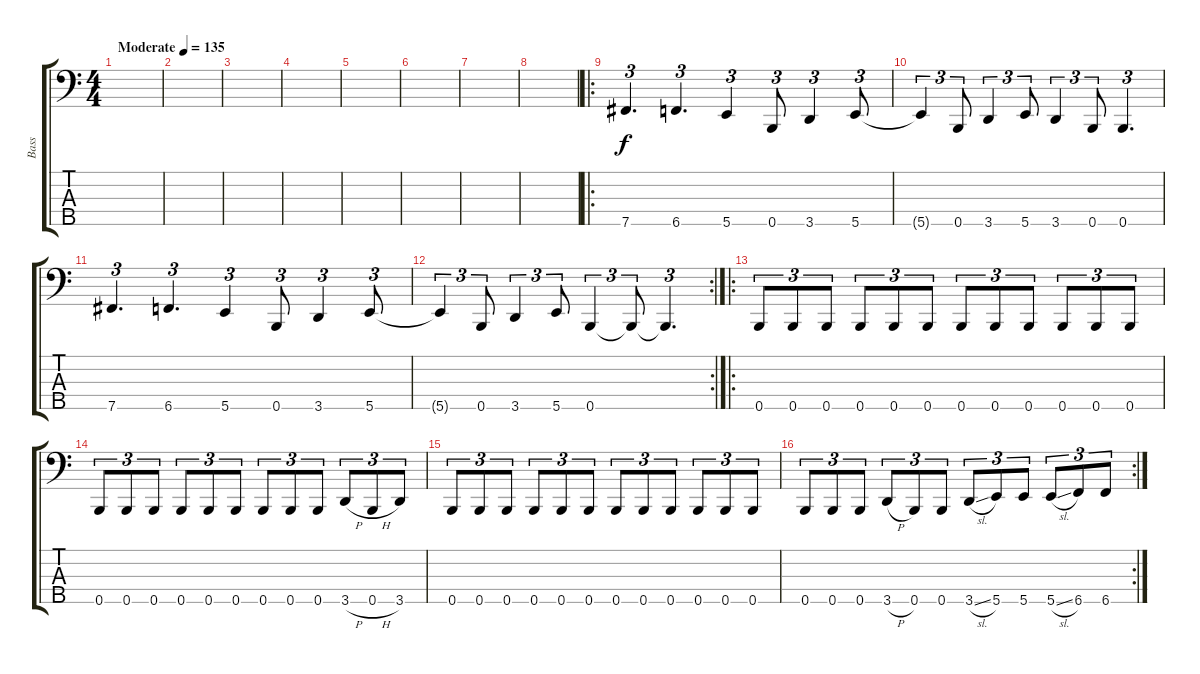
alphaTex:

\track ("Bass" "Bass") {instrument electricbasspick}
\staff {score tabs}
\tuning (G2 D2 A1 E1 B0) {hide}
\ts (4 4)
\tempo (135 "Moderate")
\clef f4
\ks c
|
|
|
|
|
|
|
|
\ro
7.5.4{d tu (3 2)} 6.5.4{d tu (3 2)} 5.5.4{tu (3 2)} 0.5.8{tu (3 2)} 3.5.4{tu (3 2)} 5.5.8{tu (3 2)} |
5.5{t}.4{tu (3 2)} 0.5.8{tu (3 2)} 3.5.4{tu (3 2)} 5.5.8{tu (3 2)} 3.5.4{tu (3 2)} 0.5.8{tu (3 2)} 0.5.4{d tu (3 2)} |
7.5.4{d tu (3 2)} 6.5.4{d tu (3 2)} 5.5.4{tu (3 2)} 0.5.8{tu (3 2)} 3.5.4{tu (3 2)} 5.5.8{tu (3 2)} |
\rc 2
5.5{t}.4{tu (3 2)} 0.5.8{tu (3 2)} 3.5.4{tu (3 2)} 5.5.8{tu (3 2)} 0.5.4{tu (3 2)} 0.5{t}.8{tu (3 2)} 0.5{t}.4{d tu (3 2)} |
\ro
0.5.8{tu (3 2)} 0.5.8{tu (3 2)} 0.5.8{tu (3 2)} 0.5.8{tu (3 2)} 0.5.8{tu (3 2)} 0.5.8{tu (3 2)} 0.5.8{tu (3 2)} 0.5.8{tu (3 2)} 0.5.8{tu (3 2)} 0.5.8{tu (3 2)} 0.5.8{tu (3 2)} 0.5.8{tu (3 2)} |
0.5.8{tu (3 2)} 0.5.8{tu (3 2)} 0.5.8{tu (3 2)} 0.5.8{tu (3 2)} 0.5.8{tu (3 2)} 0.5.8{tu (3 2)} 0.5.8{tu (3 2)} 0.5.8{tu (3 2)} 0.5.8{tu (3 2)} 3.5{h}.8{tu (3 2)} 0.5{h}.8{tu (3 2)} 3.5.8{tu (3 2)} |
0.5.8{tu (3 2)} 0.5.8{tu (3 2)} 0.5.8{tu (3 2)} 0.5.8{tu (3 2)} 0.5.8{tu (3 2)} 0.5.8{tu (3 2)} 0.5.8{tu (3 2)} 0.5.8{tu (3 2)} 0.5.8{tu (3 2)} 0.5.8{tu (3 2)} 0.5.8{tu (3 2)} 0.5.8{tu (3 2)} |
\rc 2
0.5.8{tu (3 2)} 0.5.8{tu (3 2)} 0.5.8{tu (3 2)} 3.5{h}.8{tu (3 2)} 0.5.8{tu (3 2)} 0.5.8{tu (3 2)} 3.5{sl}.8{tu (3 2)} 5.5.8{tu (3 2)} 5.5.8{tu (3 2)} 5.5{sl}.8{tu (3 2)} 6.5.8{tu (3 2)} 6.5.8{tu (3 2)}
